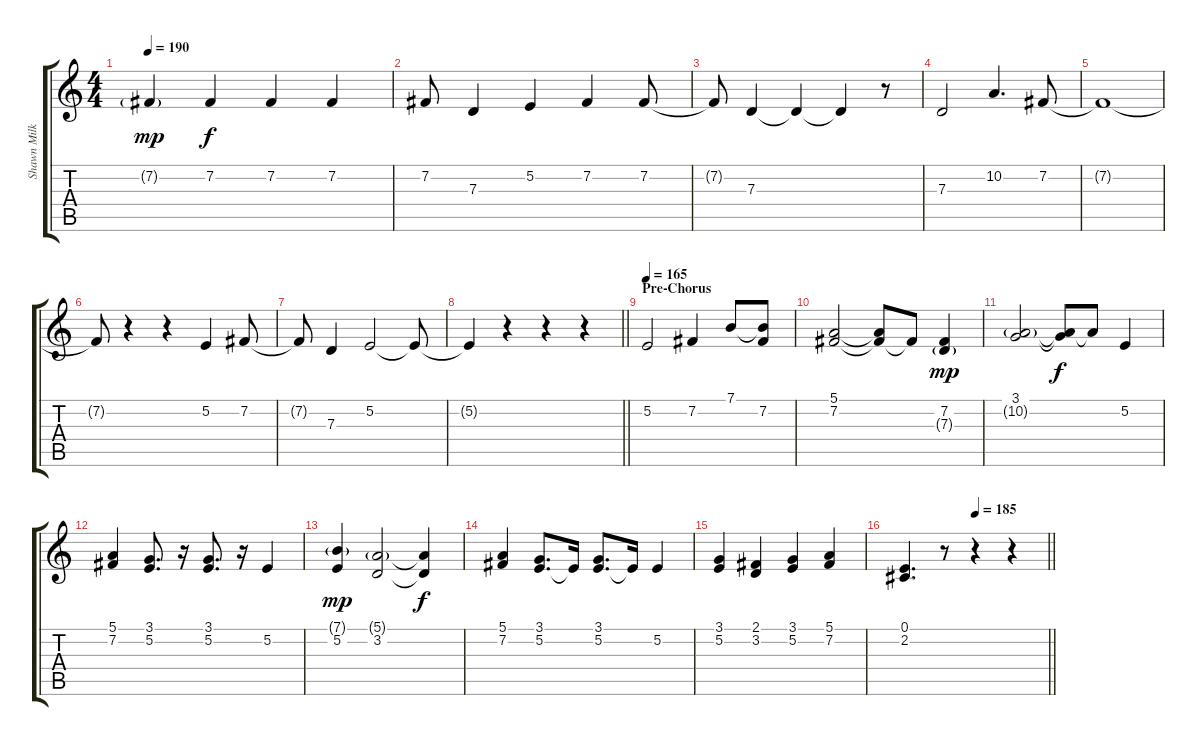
\track ("Shawn Milke - Vocals" "Shawn Milk") {instrument altosax}
\staff {score tabs}
\tuning (E4 B3 G3 D3 A2 E2) {hide}
\ts (4 4)
\tempo 190
\clef g2
\ks c
7.2{g}.4{dy mp} 7.2.4{dy f} 7.2.4 7.2.4 |
7.2.8 7.3.4 5.2.4 7.2.4 7.2.8 |
7.2{t}.8 7.3.4 7.3{t}.4 7.3{t}.4 r.8 |
7.3.2 10.2.4{d} 7.2.8 |
7.2{t}.1 |
7.2{t}.8 r.4 r.4 5.2.4 7.2.8 |
7.2{t}.8 7.3.4 5.2.2 5.2{t}.8 |
\barLineRight lightlight
5.2{t}.4 r.4 r.4 r.4 |
\section ("" "Pre-Chorus")
\tempo 165
5.2.2 7.2.4 7.1.8 (7.1{t} 7.2).8 |
(5.1 7.2).2 (5.1{t} 7.2{t}).8 7.2{t}.8 (7.2 7.3{g}).4{dy mp} |
(3.1 10.2{g}).2 (3.1{t} 10.2{t}).8{dy f} 10.2{t}.8 5.2.4 |
(5.1 7.2).4 (3.1 5.2).8{d} r.16 (3.1 5.2).8{d} r.16 5.2.4 |
(7.1{g} 5.2).4{dy mp} (5.1{g} 3.2).2 (5.1{t} 3.2{t}).4{dy f} |
(5.1 7.2).4 (3.1 5.2).8{d} 5.2{t}.16 (3.1 5.2).8{d} 5.2{t}.16 5.2.4 |
(3.1 5.2).4 (2.1 3.2).4 (3.1 5.2).4 (5.1 7.2).4 |
\tempo (185 0.5)
\barLineRight lightlight
(0.1 2.2).4{d} r.8 r.4 r.4
